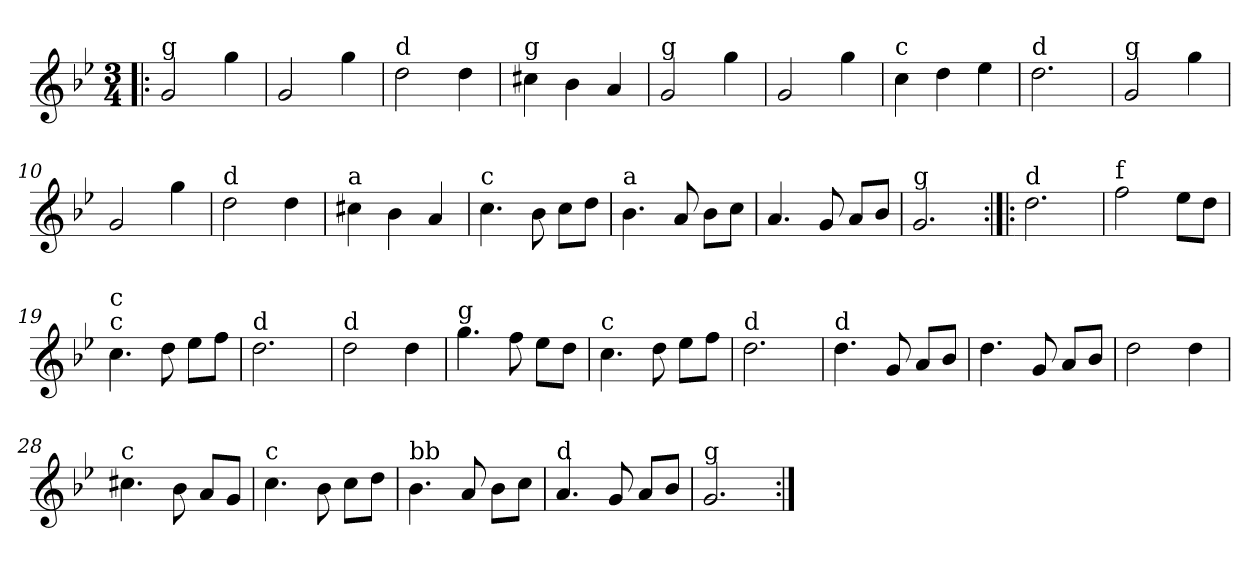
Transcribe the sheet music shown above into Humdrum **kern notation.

**kern
*part1
*staff1
*clefG2
*k[b-e-]
*g:
*M3/4
*MM192
=1!|:
!LO:TX:a:t=g
2g/
4gg\
=2
2g/
4gg\
=3
!LO:TX:a:t=d
2dd\
4dd\
=4
!LO:TX:a:t=g
4cc#X\
4b-\
4a/
=5
!LO:TX:a:t=g
2g/
4gg\
=6
2g/
4gg\
=7
!LO:TX:a:t=c
4cc\
4dd\
4ee-\
=8
!LO:TX:a:t=d
2.dd\
=9
!LO:TX:a:t=g
2g/
4gg\
=10
2g/
4gg\
=11
!LO:TX:a:t=d
2dd\
4dd\
=12
!LO:TX:a:t=a
4cc#X\
4b-\
4a/
=13
!LO:TX:a:t=c
4.cc\
8b-\
8cc\L
8dd\J
!!LO:LB:g=z
=14
!LO:TX:a:t=a
4.b-\
8a/
8b-\L
8cc\J
=15
4.a/
8g/
8a/L
8b-/J
=16
!LO:TX:a:t=g
2.g/
=17:|!|:
!LO:TX:a:t=d
2.dd\
=18
!LO:TX:a:t=f
2ff\
8ee-\L
8dd\J
=19
!LO:TX:a:t=c
!LO:TX:a:t=c
4.cc\
8dd\
8ee-\L
8ff\J
=20
!LO:TX:a:t=d
2.dd\
=21
!LO:TX:a:t=d
2dd\
4dd\
=22
!LO:TX:a:t=g
4.gg\
8ff\
8ee-\L
8dd\J
=23
!LO:TX:a:t=c
4.cc\
8dd\
8ee-\L
8ff\J
=24
!LO:TX:a:t=d
2.dd\
!!LO:LB:g=z
=25
!LO:TX:a:t=d
4.dd\
8g/
8a/L
8b-/J
=26
4.dd\
8g/
8a/L
8b-/J
=27
2dd\
4dd\
=28
!LO:TX:a:t=c
4.cc#X\
8b-\
8a/L
8g/J
=29
!LO:TX:a:t=c
4.cc\
8b-\
8cc\L
8dd\J
=30
!LO:TX:a:t=bb
4.b-\
8a/
8b-\L
8cc\J
=31
!LO:TX:a:t=d
4.a/
8g/
8a/L
8b-/J
=32
!LO:TX:a:t=g
2.g/
=:|!
*-
